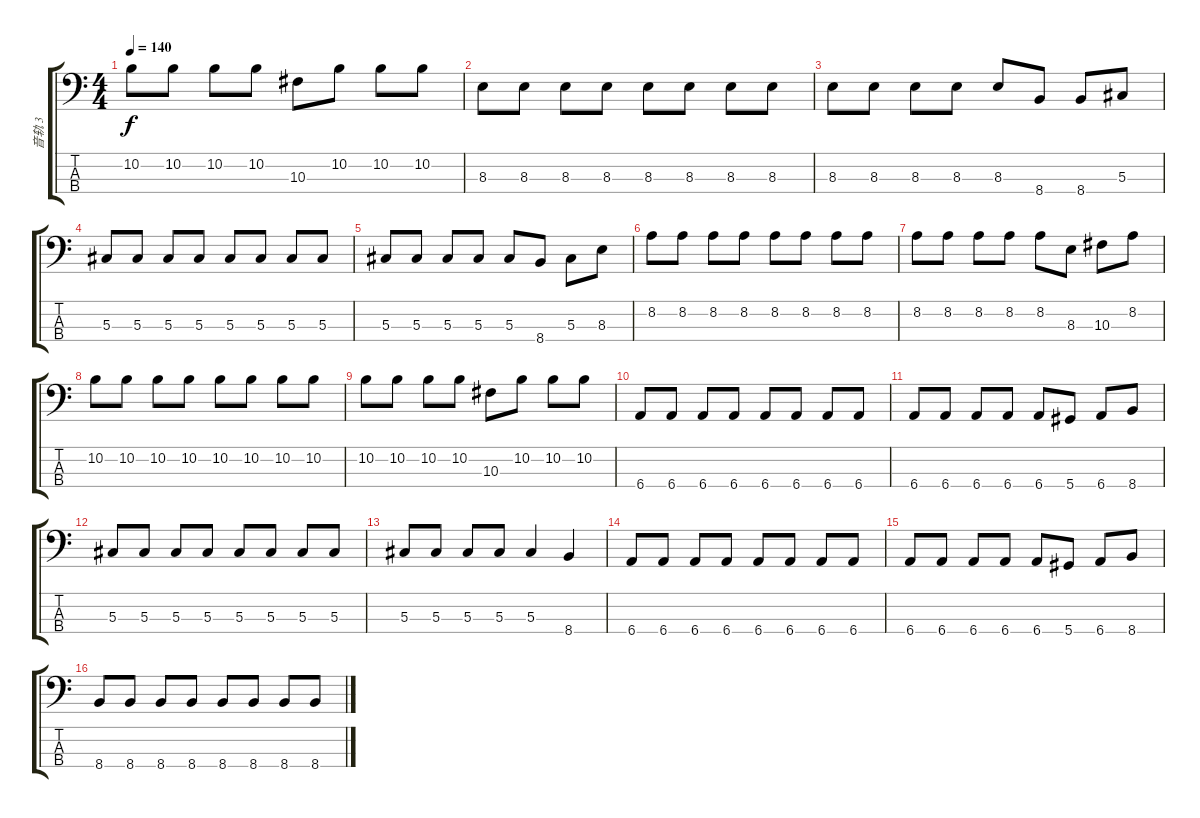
\track ("音轨 3" "音轨 3") {instrument electricbassfinger}
\staff {score tabs}
\tuning (Gb2 Db2 Ab1 Eb1) {hide}
\ts (4 4)
\tempo 140
\clef f4
\ks c
10.2.8{dy f} 10.2.8 10.2.8 10.2.8 10.3.8 10.2.8 10.2.8 10.2.8 |
8.3.8 8.3.8 8.3.8 8.3.8 8.3.8 8.3.8 8.3.8 8.3.8 |
8.3.8 8.3.8 8.3.8 8.3.8 8.3.8 8.4.8 8.4.8 5.3.8 |
5.3.8 5.3.8 5.3.8 5.3.8 5.3.8 5.3.8 5.3.8 5.3.8 |
5.3.8 5.3.8 5.3.8 5.3.8 5.3.8 8.4.8 5.3.8 8.3.8 |
8.2.8 8.2.8 8.2.8 8.2.8 8.2.8 8.2.8 8.2.8 8.2.8 |
8.2.8 8.2.8 8.2.8 8.2.8 8.2.8 8.3.8 10.3.8 8.2.8 |
10.2.8 10.2.8 10.2.8 10.2.8 10.2.8 10.2.8 10.2.8 10.2.8 |
10.2.8 10.2.8 10.2.8 10.2.8 10.3.8 10.2.8 10.2.8 10.2.8 |
6.4.8 6.4.8 6.4.8 6.4.8 6.4.8 6.4.8 6.4.8 6.4.8 |
6.4.8 6.4.8 6.4.8 6.4.8 6.4.8 5.4.8 6.4.8 8.4.8 |
5.3.8 5.3.8 5.3.8 5.3.8 5.3.8 5.3.8 5.3.8 5.3.8 |
5.3.8 5.3.8 5.3.8 5.3.8 5.3.4 8.4.4 |
6.4.8 6.4.8 6.4.8 6.4.8 6.4.8 6.4.8 6.4.8 6.4.8 |
6.4.8 6.4.8 6.4.8 6.4.8 6.4.8 5.4.8 6.4.8 8.4.8 |
8.4.8 8.4.8 8.4.8 8.4.8 8.4.8 8.4.8 8.4.8 8.4.8
